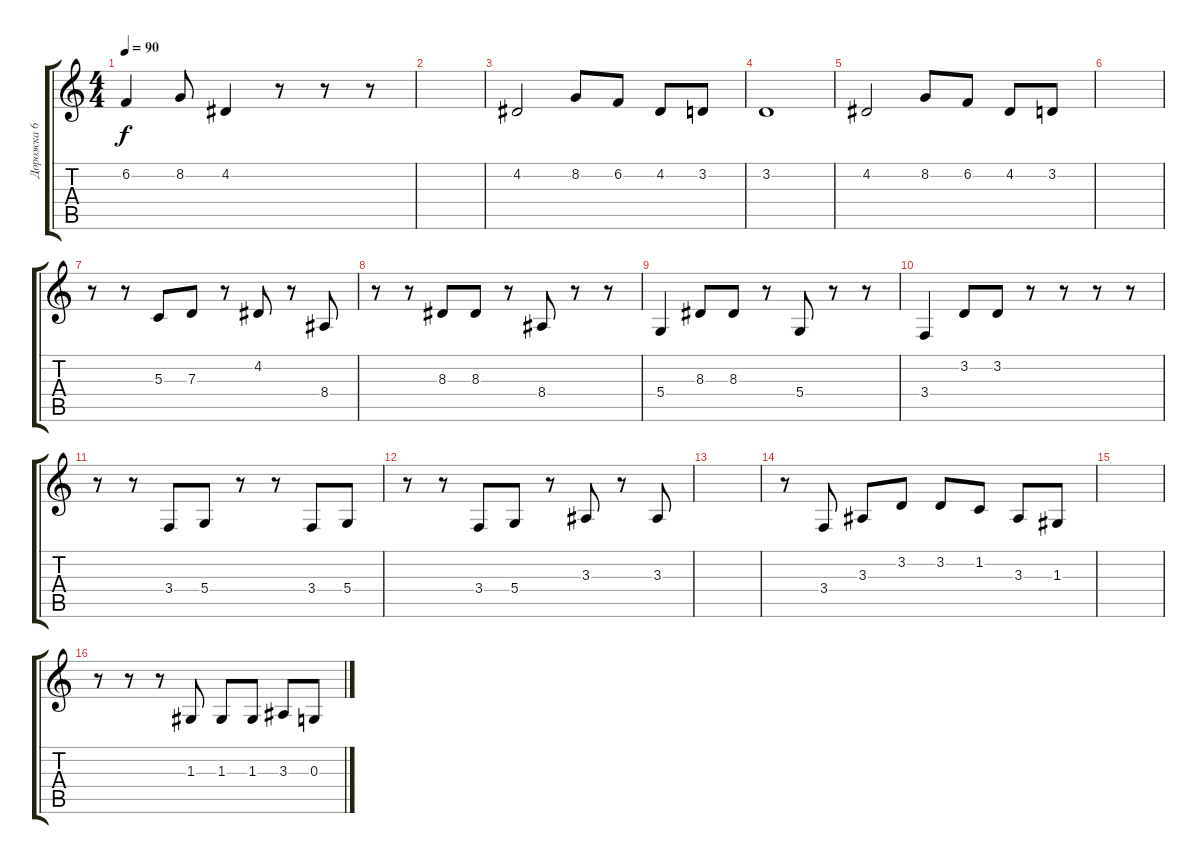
\track ("Дорожка 6" "Дорожка 6") {instrument stringensemble1}
\staff {score tabs}
\tuning (E4 B3 G3 D3 A2 E2) {hide}
\ts (4 4)
\tempo 90
\clef g2
\ks c
6.2.4{dy f} 8.2.8 4.2.4 r.8 r.8 r.8 |
|
4.2.2 8.2.8 6.2.8 4.2.8 3.2.8 |
3.2.1 |
4.2.2 8.2.8 6.2.8 4.2.8 3.2.8 |
|
r.8 r.8 5.3.8 7.3.8 r.8 4.2.8 r.8 8.4.8 |
r.8 r.8 8.3.8 8.3.8 r.8 8.4.8 r.8 r.8 |
5.4.4 8.3.8 8.3.8 r.8 5.4.8 r.8 r.8 |
3.4.4 3.2.8 3.2.8 r.8 r.8 r.8 r.8 |
r.8 r.8 3.4.8 5.4.8 r.8 r.8 3.4.8 5.4.8 |
r.8 r.8 3.4.8 5.4.8 r.8 3.3.8 r.8 3.3.8 |
|
r.8 3.4.8 3.3.8 3.2.8 3.2.8 1.2.8 3.3.8 1.3.8 |
|
r.8 r.8 r.8 1.3.8 1.3.8 1.3.8 3.3.8 0.3.8
